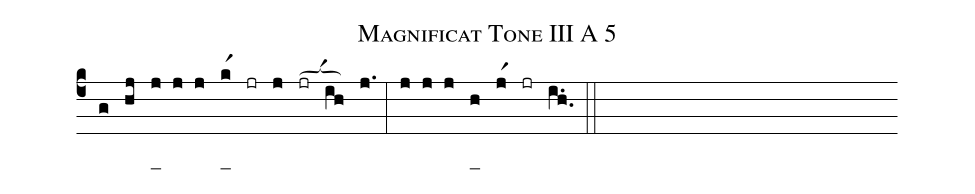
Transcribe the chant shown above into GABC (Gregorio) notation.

name: Magnificat Tone III A 5;
mode: 3;
%%
(c4)
(g) (hj) _(j j j) _(kr1) (jr) (j) (jr[ocba:1;7mm]) (ih) (j.) (:)
(j j j) _(h) (jr1) (jr) (i.h.) (::)
